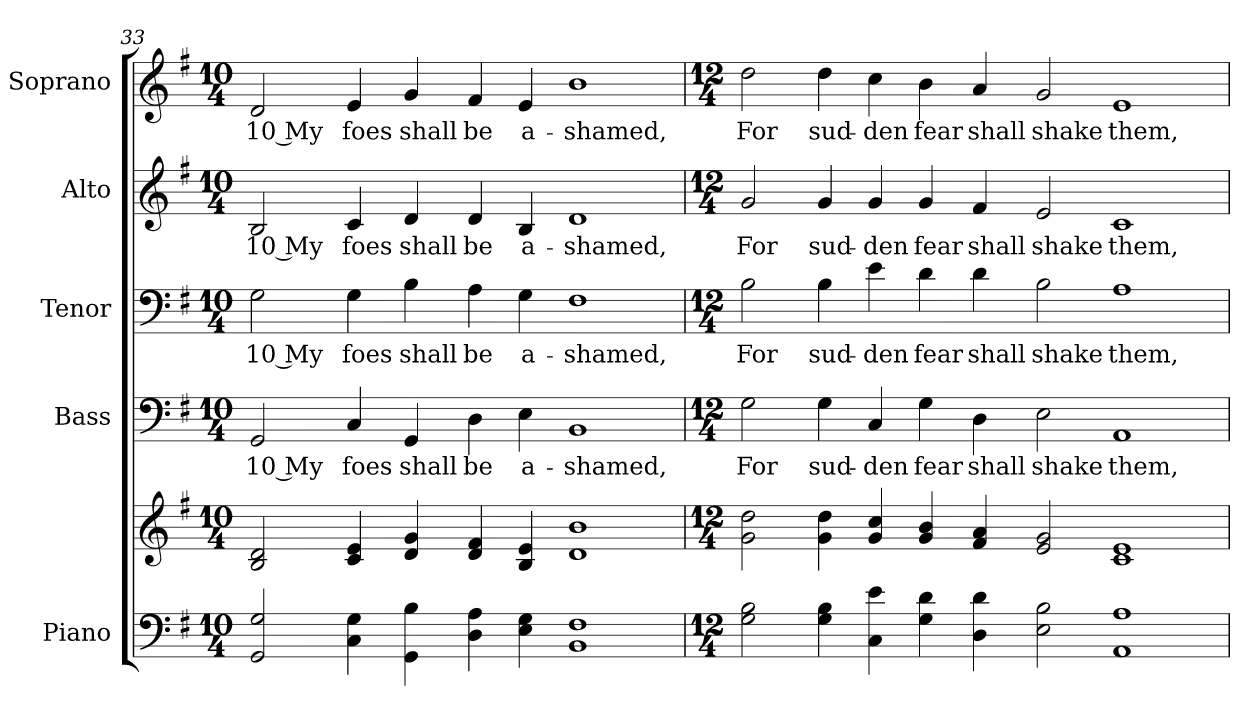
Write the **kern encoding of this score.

**kern	**kern	**kern	**text	**kern	**text	**kern	**text	**kern	**text
*part5	*part5	*part4	*part4	*part3	*part3	*part2	*part2	*part1	*part1
*staff6	*staff5	*staff4	*staff4	*staff3	*staff3	*staff2	*staff2	*staff1	*staff1
*I"Piano	*	*I"Bass	*	*I"Tenor	*	*I"Alto	*	*I"Soprano	*
*I'Pno.	*	*I'B.	*	*I'T.	*	*I'A.	*	*I'S.	*
!!LO:PB:g=z
*clefF4	*clefG2	*clefF4	*	*clefF4	*	*clefG2	*	*clefG2	*
*k[f#]	*k[f#]	*k[f#]	*	*k[f#]	*	*k[f#]	*	*k[f#]	*
*G:	*G:	*G:	*	*G:	*	*G:	*	*G:	*
*M10/4	*M10/4	*M10/4	*	*M10/4	*	*M10/4	*	*M10/4	*
=33	=33	=33	=33	=33	=33	=33	=33	=33	=33
!	!	!	!LO:LY:b:color=#000000	!	!	!	!	!	!
!	!	!	!	!	!LO:LY:b:color=#000000	!	!	!	!
!	!	!	!	!	!	!	!LO:LY:b:color=#000000	!	!
!	!	!	!	!	!	!	!	!	!LO:LY:b:color=#000000
2GGi/ 2Gi	2Bi/ 2di	2GGi/	10 My	2Gi\	10 My	2Bi/	10 My	2di/	10 My
!	!	!	!LO:LY:b:color=#000000	!	!	!	!	!	!
!	!	!	!	!	!LO:LY:b:color=#000000	!	!	!	!
!	!	!	!	!	!	!	!LO:LY:b:color=#000000	!	!
!	!	!	!	!	!	!	!	!	!LO:LY:b:color=#000000
4Ci\ 4Gi	4ci/ 4ei	4Ci/	foes	4Gi\	foes	4ci/	foes	4ei/	foes
!	!	!	!LO:LY:b:color=#000000	!	!	!	!	!	!
!	!	!	!	!	!LO:LY:b:color=#000000	!	!	!	!
!	!	!	!	!	!	!	!LO:LY:b:color=#000000	!	!
!	!	!	!	!	!	!	!	!	!LO:LY:b:color=#000000
4GGi\ 4Bi	4di/ 4gi	4GGi/	shall	4Bi\	shall	4di/	shall	4gi/	shall
!	!	!	!LO:LY:b:color=#000000	!	!	!	!	!	!
!	!	!	!	!	!LO:LY:b:color=#000000	!	!	!	!
!	!	!	!	!	!	!	!LO:LY:b:color=#000000	!	!
!	!	!	!	!	!	!	!	!	!LO:LY:b:color=#000000
4Di\ 4Ai	4di/ 4f#i	4Di\	be	4Ai\	be	4di/	be	4f#i/	be
!	!	!	!LO:LY:b:color=#000000	!	!	!	!	!	!
!	!	!	!	!	!LO:LY:b:color=#000000	!	!	!	!
!	!	!	!	!	!	!	!LO:LY:b:color=#000000	!	!
!	!	!	!	!	!	!	!	!	!LO:LY:b:color=#000000
4Ei\ 4Gi	4Bi/ 4ei	4Ei\	a-	4Gi\	a-	4Bi/	a-	4ei/	a-
!	!	!	!LO:LY:b:color=#000000	!	!	!	!	!	!
!	!	!	!	!	!LO:LY:b:color=#000000	!	!	!	!
!	!	!	!	!	!	!	!LO:LY:b:color=#000000	!	!
!	!	!	!	!	!	!	!	!	!LO:LY:b:color=#000000
1BBi 1F#i	1di 1bi	1BBi	-shamed,	1F#i	-shamed,	1di	-shamed,	1bi	-shamed,
=34	=34	=34	=34	=34	=34	=34	=34	=34	=34
*M12/4	*M12/4	*M12/4	*	*M12/4	*	*M12/4	*	*M12/4	*
!	!	!	!LO:LY:b:color=#000000	!	!	!	!	!	!
!	!	!	!	!	!LO:LY:b:color=#000000	!	!	!	!
!	!	!	!	!	!	!	!LO:LY:b:color=#000000	!	!
!	!	!	!	!	!	!	!	!	!LO:LY:b:color=#000000
2Gi\ 2Bi	2gi\ 2ddi	2Gi\	For	2Bi\	For	2gi/	For	2ddi\	For
!	!	!	!LO:LY:b:color=#000000	!	!	!	!	!	!
!	!	!	!	!	!LO:LY:b:color=#000000	!	!	!	!
!	!	!	!	!	!	!	!LO:LY:b:color=#000000	!	!
!	!	!	!	!	!	!	!	!	!LO:LY:b:color=#000000
4Gi\ 4Bi	4gi\ 4ddi	4Gi\	sud-	4Bi\	sud-	4gi/	sud-	4ddi\	sud-
!	!	!	!LO:LY:b:color=#000000	!	!	!	!	!	!
!	!	!	!	!	!LO:LY:b:color=#000000	!	!	!	!
!	!	!	!	!	!	!	!LO:LY:b:color=#000000	!	!
!	!	!	!	!	!	!	!	!	!LO:LY:b:color=#000000
4Ci\ 4ei	4gi/ 4cci	4Ci/	-den	4ei\	-den	4gi/	-den	4cci\	-den
!	!	!	!LO:LY:b:color=#000000	!	!	!	!	!	!
!	!	!	!	!	!LO:LY:b:color=#000000	!	!	!	!
!	!	!	!	!	!	!	!LO:LY:b:color=#000000	!	!
!	!	!	!	!	!	!	!	!	!LO:LY:b:color=#000000
4Gi\ 4di	4gi/ 4bi	4Gi\	fear	4di\	fear	4gi/	fear	4bi\	fear
!	!	!	!LO:LY:b:color=#000000	!	!	!	!	!	!
!	!	!	!	!	!LO:LY:b:color=#000000	!	!	!	!
!	!	!	!	!	!	!	!LO:LY:b:color=#000000	!	!
!	!	!	!	!	!	!	!	!	!LO:LY:b:color=#000000
4Di\ 4di	4f#i/ 4ai	4Di\	shall	4di\	shall	4f#i/	shall	4ai/	shall
!	!	!	!LO:LY:b:color=#000000	!	!	!	!	!	!
!	!	!	!	!	!LO:LY:b:color=#000000	!	!	!	!
!	!	!	!	!	!	!	!LO:LY:b:color=#000000	!	!
!	!	!	!	!	!	!	!	!	!LO:LY:b:color=#000000
2Ei\ 2Bi	2ei/ 2gi	2Ei\	shake	2Bi\	shake	2ei/	shake	2gi/	shake
!	!	!	!LO:LY:b:color=#000000	!	!	!	!	!	!
!	!	!	!	!	!LO:LY:b:color=#000000	!	!	!	!
!	!	!	!	!	!	!	!LO:LY:b:color=#000000	!	!
!	!	!	!	!	!	!	!	!	!LO:LY:b:color=#000000
1AAi 1Ai	1ci 1ei	1AAi	them,	1Ai	them,	1ci	them,	1ei	them,
=	=	=	=	=	=	=	=	=	=
*-	*-	*-	*-	*-	*-	*-	*-	*-	*-
